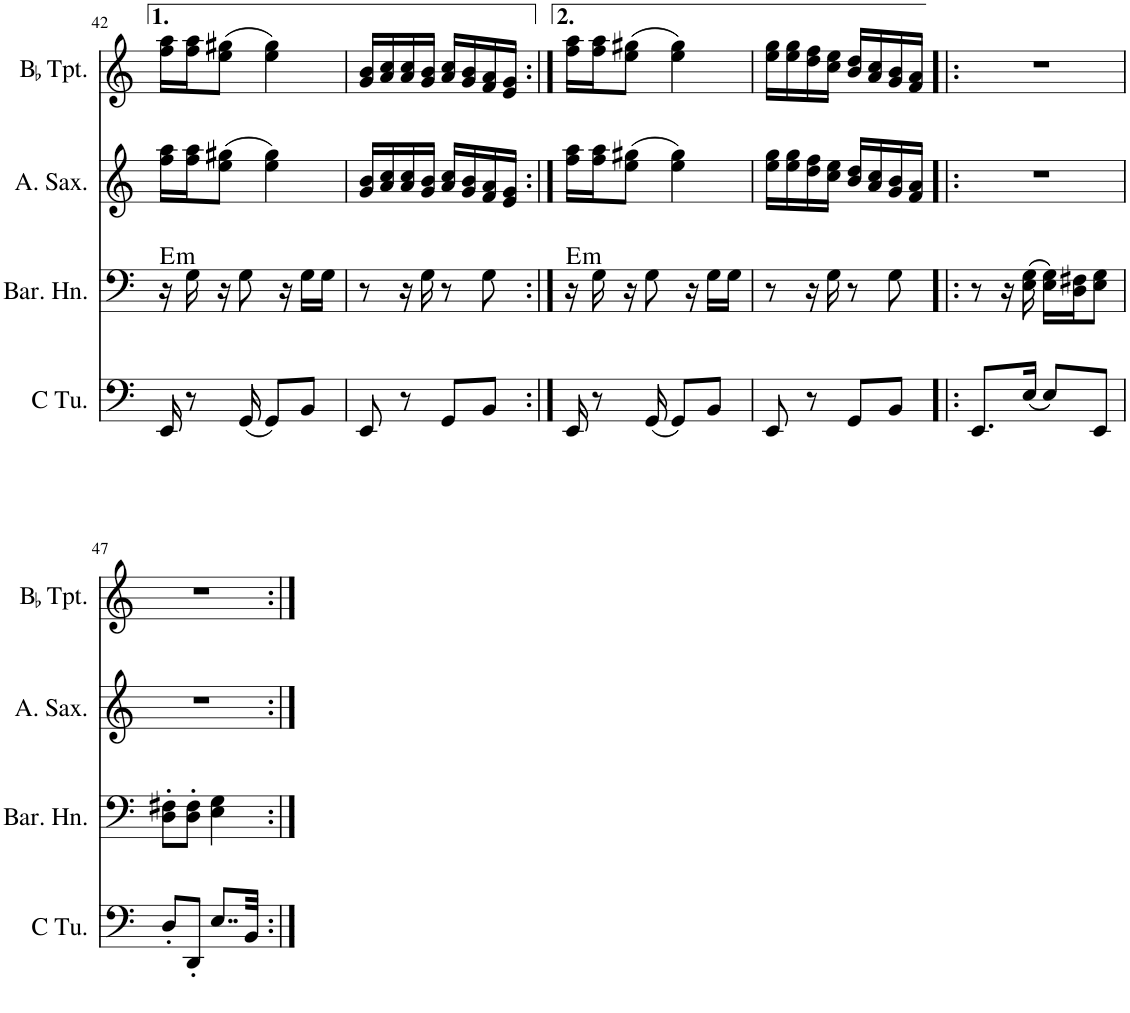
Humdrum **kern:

**kern	**kern	**harte	**kern	**kern
*part4	*part3	*part3	*part2	*part1
*staff4	*staff3	*	*staff2	*staff1
*I"C Tuba	*I"Baritone Horn	*	*I"Alto Saxophone	*I"BaccidentalFlat Trumpet
*I'C Tu.	*I'Bar. Hn.	*	*I'A. Sax.	*I'BaccidentalFlat Tpt.
!!LO:PB:g=z
*clefF4	*clefF4	*	*clefG2	*clefG2
*	*ITrd4c7	*	*ITrd5c9	*ITrd1c2
*k[]	*k[]	*	*k[]	*k[]
*M2/4	*M2/4	*	*M2/4	*M2/4
=42	=42	=42	=42	=42
!	!	!LO:H:kt=m	!	!
16EE/	16r	E:min	16ff\ 16aa\LL	16ff\ 16aa\LL
8r	16G\	.	16ff\ 16aa\J	16ff\ 16aa\J
.	16r	.	(8ee\ 8gg#X\J	(8ee\ 8gg#X\J
(16GG/	8G\	.	.	.
8GG/L)	.	.	4ee\ 4gg#\)	4ee\ 4gg#\)
.	16r	.	.	.
8BB/J	16G\LL	.	.	.
.	16G\JJ	.	.	.
=43	=43	=43	=43	=43
8EE/	8r	.	16g/ 16b/LL	16g/ 16b/LL
.	.	.	16a/ 16cc/	16a/ 16cc/
8r	16r	.	16a/ 16cc/	16a/ 16cc/
.	16G\	.	16g/ 16b/JJ	16g/ 16b/JJ
8GG/L	8r	.	16a/ 16cc/LL	16a/ 16cc/LL
.	.	.	16g/ 16b/	16g/ 16b/
8BB/J	8G\	.	16f/ 16a/	16f/ 16a/
.	.	.	16e/ 16g/JJ	16e/ 16g/JJ
=44:|!	=44:|!	=44:|!	=44:|!	=44:|!
!	!	!LO:H:kt=m	!	!
16EE/	16r	E:min	16ff\ 16aa\LL	16ff\ 16aa\LL
8r	16G\	.	16ff\ 16aa\J	16ff\ 16aa\J
.	16r	.	(8ee\ 8gg#X\J	(8ee\ 8gg#X\J
(16GG/	8G\	.	.	.
8GG/L)	.	.	4ee\ 4gg#\)	4ee\ 4gg#\)
.	16r	.	.	.
8BB/J	16G\LL	.	.	.
.	16G\JJ	.	.	.
=45	=45	=45	=45	=45
8EE/	8r	.	16ee\ 16gg\LL	16ee\ 16gg\LL
.	.	.	16ee\ 16gg\	16ee\ 16gg\
8r	16r	.	16dd\ 16ff\	16dd\ 16ff\
.	16G\	.	16cc\ 16ee\JJ	16cc\ 16ee\JJ
8GG/L	8r	.	16b/ 16dd/LL	16b/ 16dd/LL
.	.	.	16a/ 16cc/	16a/ 16cc/
8BB/J	8G\	.	16g/ 16b/	16g/ 16b/
.	.	.	16f/ 16a/JJ	16f/ 16a/JJ
=46!|:	=46!|:	=46!|:	=46!|:	=46!|:
8.EE/L	8r	.	2r	2r
.	16r	.	.	.
(16E/Jk	(16E\ 16G\	.	.	.
8E/L)	16E\ 16G\LL)	.	.	.
.	16D\ 16F#X\J	.	.	.
8EE/J	8E\ 8G\J	.	.	.
!!LO:LB:g=z
=47	=47	=47	=47	=47
8D'/L	8D\' 8F#X\'L	.	2r	2r
8DD'/J	8D\' 8F#\'J	.	.	.
8..E/L	4E\ 4G\	.	.	.
32BB/Jkk	.	.	.	.
=:|!	=:|!	=:|!	=:|!	=:|!
*-	*-	*-	*-	*-
